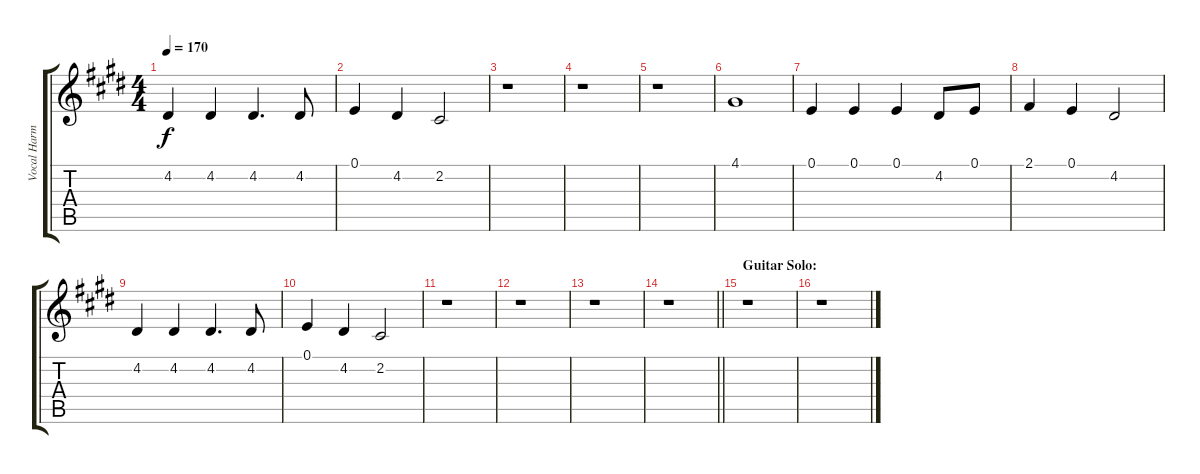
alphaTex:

\track ("Vocal Harmony" "Vocal Harm") {instrument choiraahs}
\staff {score tabs}
\tuning (E4 B3 G3 D3 A2 E2) {hide}
\ts (4 4)
\tempo 170
\clef g2
\ks c#minor
4.2.4{dy f} 4.2.4 4.2.4{d} 4.2.8 |
0.1.4 4.2.4 2.2.2 |
r.1 |
r.1 |
r.1 |
4.1.1 |
0.1.4 0.1.4 0.1.4 4.2.8 0.1.8 |
2.1.4 0.1.4 4.2.2 |
4.2.4 4.2.4 4.2.4{d} 4.2.8 |
0.1.4 4.2.4 2.2.2 |
r.1 |
r.1 |
r.1 |
\barLineRight lightlight
r.1 |
\section ("" "Guitar Solo:")
r.1 |
r.1
